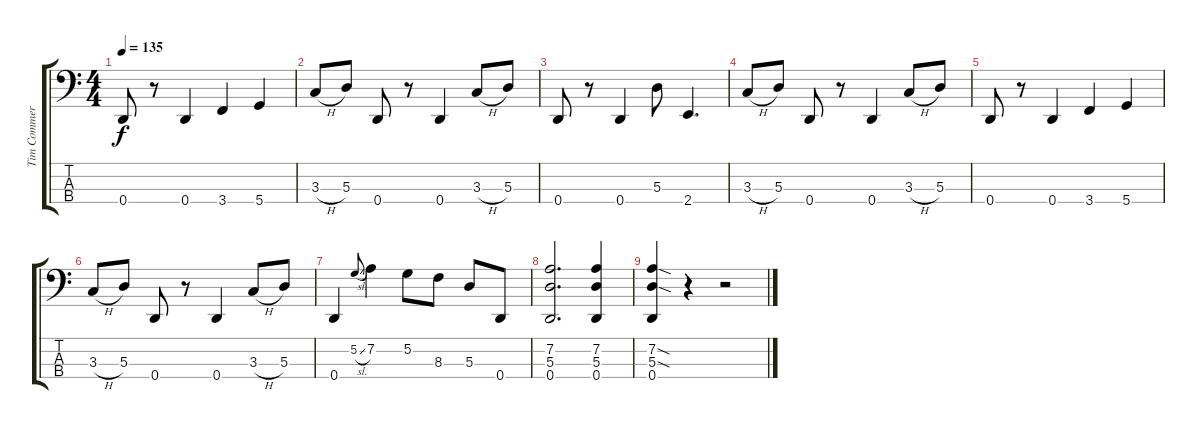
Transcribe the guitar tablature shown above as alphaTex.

\track ("Tim Commerford" "Tim Commer") {instrument electricbassfinger}
\staff {score tabs}
\tuning (G2 D2 A1 D1) {hide}
\ts (4 4)
\tempo 135
\clef f4
\ks c
0.4.8{dy f} r.8 0.4.4 3.4.4 5.4.4 |
3.3{h}.8 5.3.8 0.4.8 r.8 0.4.4 3.3{h}.8 5.3.8 |
0.4.8 r.8 0.4.4 5.3.8 2.4.4{d} |
3.3{h}.8 5.3.8 0.4.8 r.8 0.4.4 3.3{h}.8 5.3.8 |
0.4.8 r.8 0.4.4 3.4.4 5.4.4 |
3.3{h}.8 5.3.8 0.4.8 r.8 0.4.4 3.3{h}.8 5.3.8 |
0.4.4 5.2{sl}.8{gr onbeat} 7.2.4 5.2.8 8.3.8 5.3.8 0.4.8 |
(7.2 5.3 0.4).2{d} (7.2 5.3 0.4).4 |
(7.2{sod} 5.3{sod} 0.4).4 r.4 r.2
